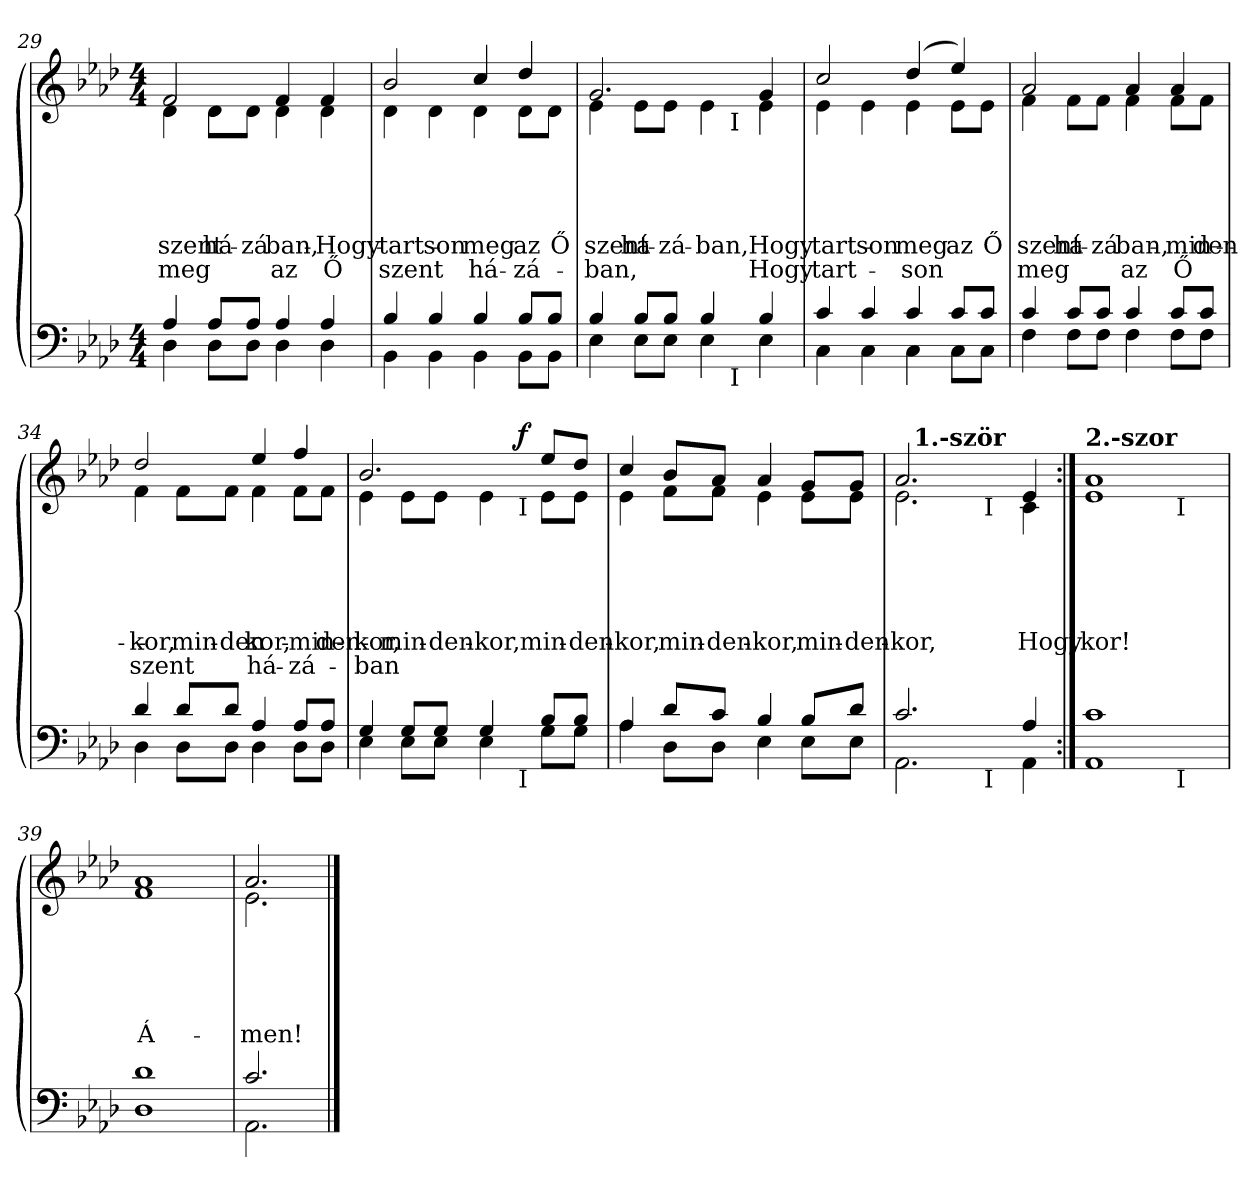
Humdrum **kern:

**kern	**kern	**text	**text	**text	**text	**text	**text	**dynam
*part2	*part1	*part1	*part1	*part1	*part1	*part1	*part1	*part1
*staff2	*staff1	*staff1	*staff1	*staff1	*staff1	*staff1	*staff1	*staff1
!!LO:LB:g=z
*clefF4	*clefG2	*	*	*	*	*	*	*
*k[b-e-a-d-]	*k[b-e-a-d-]	*	*	*	*	*	*	*
*A-:	*A-:	*	*	*	*	*	*	*
*M4/4	*M4/4	*	*	*	*	*	*	*
=29	=29	=29	=29	=29	=29	=29	=29	=29
*^	*	*	*	*	*	*	*	*
!	!	!	!	!	!	!	!	!LO:LY:a	!
*	*	*^	*	*	*	*	*	*	*
!	!	!	!	!	!	!	!	!LO:LY:b	!	!
4A-/	4D-\	2f/	4d-\	.	.	.	.	szent	meg	.
!	!	!	!	!	!	!	!	!LO:LY:b	!	!
8A-/L	8D-\L	.	8d-\L	.	.	.	.	há-	.	.
!	!	!	!	!	!	!	!	!LO:LY:b	!	!
8A-/J	8D-\J	.	8d-\J	.	.	.	.	-zá-	.	.
!	!	!	!	!	!	!	!	!	!LO:LY:a	!
!	!	!	!	!	!	!	!	!LO:LY:b	!	!
4A-/	4D-\	4f/	4d-\	.	.	.	.	-ban,	az	.
!	!	!	!	!	!	!	!	!	!LO:LY:a	!
!	!	!	!	!	!	!	!	!LO:LY:b	!	!
4A-/	4D-\	4f/	4d-\	.	.	.	.	Hogy	Ő	.
=30	=30	=30	=30	=30	=30	=30	=30	=30	=30	=30
!	!	!	!	!	!	!	!	!	!LO:LY:a	!
!	!	!	!	!	!	!	!	!LO:LY:b	!	!
4B-/	4BB-\	2b-/	4d-\	.	.	.	.	tart-	szent	.
!	!	!	!	!	!	!	!	!LO:LY:b	!	!
4B-/	4BB-\	.	4d-\	.	.	.	.	-son	.	.
!	!	!	!	!	!	!	!	!	!LO:LY:a	!
!	!	!	!	!	!	!	!	!LO:LY:b	!	!
4B-/	4BB-\	4cc/	4d-\	.	.	.	.	meg	há-	.
!	!	!	!	!	!	!	!	!	!LO:LY:a	!
!	!	!	!	!	!	!	!	!LO:LY:b	!	!
8B-/L	8BB-\L	4dd-/	8d-\L	.	.	.	.	az	-zá-	.
!	!	!	!	!	!	!	!	!LO:LY:b	!	!
8B-/J	8BB-\J	.	8d-\J	.	.	.	.	Ő	.	.
*	*	*v	*v	*	*	*	*	*	*	*
=31	=31	=31	=31	=31	=31	=31	=31	=31	=31
*	*	*^	*	*	*	*	*	*	*
!	!	!	!	!	!	!	!	!	!LO:LY:a	!
!	!	!	!	!	!	!	!	!LO:LY:b	!	!
*	*^	*	*^	*	*	*	*	*	*	*
4B-/	4E-\	2ryy	2.g/	4e-\	2ryy	.	.	.	.	szent	-ban,	.
!	!	!	!	!	!	!	!	!	!	!LO:LY:b	!	!
8B-/L	8E-\L	.	.	8e-\L	.	.	.	.	.	há-	.	.
!	!	!	!	!	!	!	!	!	!	!LO:LY:b	!	!
8B-/J	8E-\J	.	.	8e-\J	.	.	.	.	.	-zá-	.	.
!	!	!	!	!	!	!	!	!	!	!LO:LY:b	!	!
4B-/	4E-\	8ryy	.	4e-\	8ryy	.	.	.	.	-ban,	.	.
!	!	!	!	!	!LO:TX:b:t=I	!	!	!	!	!	!	!
!	!	!LO:TX:b:t=I	!	!	!	!	!	!	!	!	!	!
.	.	4.ryy	.	.	4.ryy	.	.	.	.	.	.	.
!	!	!	!	!	!	!	!	!	!	!	!LO:LY:a	!
!	!	!	!	!	!	!	!	!	!	!LO:LY:b	!	!
4B-/	4E-\	.	4g/	4e-\	.	.	.	.	.	Hogy	Hogy	.
*	*v	*v	*	*	*	*	*	*	*	*	*	*
*	*	*v	*v	*v	*	*	*	*	*	*	*
!!LO:LB:g=z
=32	=32	=32	=32	=32	=32	=32	=32	=32	=32
*	*^	*^	*	*	*	*	*	*	*
*	*	*	*	*^	*	*	*	*	*	*	*
!	!	!	!	!	!	!	!	!	!	!	!LO:LY:a	!
*	*v	*v	*	*	*	*	*	*	*	*	*	*
*	*	*	*v	*v	*	*	*	*	*	*	*
*	*^	*	*^	*	*	*	*	*	*	*
!	!	!	!	!	!	!	!	!	!	!LO:LY:b	!	!
*	*v	*v	*	*	*	*	*	*	*	*	*	*
*	*	*	*v	*v	*	*	*	*	*	*	*
4c/	4C\	2cc/	4e-\	.	.	.	.	tart-	tart-	.
!	!	!	!	!	!	!	!	!LO:LY:b	!	!
4c/	4C\	.	4e-\	.	.	.	.	-son	.	.
!	!	!	!	!	!	!	!	!	!LO:LY:a	!
!	!	!	!	!	!	!	!	!LO:LY:b	!	!
4c/	4C\	(>4dd-/	4e-\	.	.	.	.	meg	-son	.
!	!	!	!	!	!	!	!	!LO:LY:b	!	!
8c/L	8C\L	4ee-/)	8e-\L	.	.	.	.	az	.	.
!	!	!	!	!	!	!	!	!LO:LY:b	!	!
8c/J	8C\J	.	8e-\J	.	.	.	.	Ő	.	.
=33	=33	=33	=33	=33	=33	=33	=33	=33	=33	=33
!	!	!	!	!	!	!	!	!	!LO:LY:a	!
!	!	!	!	!	!	!	!	!LO:LY:b	!	!
4c/	4F\	2a-/	4f\	.	.	.	.	szent	meg	.
!	!	!	!	!	!	!	!	!LO:LY:b	!	!
8c/L	8F\L	.	8f\L	.	.	.	.	há-	.	.
!	!	!	!	!	!	!	!	!LO:LY:b	!	!
8c/J	8F\J	.	8f\J	.	.	.	.	-zá-	.	.
!	!	!	!	!	!	!	!	!	!LO:LY:a	!
!	!	!	!	!	!	!	!	!LO:LY:b	!	!
4c/	4F\	4a-/	4f\	.	.	.	.	-ban,	az	.
!	!	!	!	!	!	!	!	!	!LO:LY:a	!
!	!	!	!	!	!	!	!	!LO:LY:b	!	!
8c/L	8F\L	4a-/	8f\L	.	.	.	.	min-	Ő	.
!	!	!	!	!	!	!	!	!LO:LY:b	!	!
8c/J	8F\J	.	8f\J	.	.	.	.	-den-	.	.
=34	=34	=34	=34	=34	=34	=34	=34	=34	=34	=34
!	!	!	!	!	!	!	!	!	!LO:LY:a	!
!	!	!	!	!	!	!	!	!LO:LY:b	!	!
4d-/	4D-\	2dd-/	4f\	.	.	.	.	-kor,	szent	.
!	!	!	!	!	!	!	!	!LO:LY:b	!	!
8d-/L	8D-\L	.	8f\L	.	.	.	.	min-	.	.
!	!	!	!	!	!	!	!	!LO:LY:b	!	!
8d-/J	8D-\J	.	8f\J	.	.	.	.	-den-	.	.
!	!	!	!	!	!	!	!	!	!LO:LY:a	!
!	!	!	!	!	!	!	!	!LO:LY:b	!	!
4A-/	4D-\	4ee-/	4f\	.	.	.	.	-kor,	há-	.
!	!	!	!	!	!	!	!	!	!LO:LY:a	!
!	!	!	!	!	!	!	!	!LO:LY:b	!	!
8A-/L	8D-\L	4ff/	8f\L	.	.	.	.	min-	-zá-	.
!	!	!	!	!	!	!	!	!LO:LY:b	!	!
8A-/J	8D-\J	.	8f\J	.	.	.	.	-den-	.	.
*	*	*v	*v	*	*	*	*	*	*	*
!!LO:LB:g=z
=35	=35	=35	=35	=35	=35	=35	=35	=35	=35
*	*	*^	*	*	*	*	*	*	*
!	!	!	!	!	!	!	!	!	!LO:LY:a	!
!	!	!	!	!	!	!	!	!LO:LY:b	!	!
*	*^	*	*^	*	*	*	*	*	*	*
4G/	4E-\	2ryy	2.b-/	4e-\	2ryy	.	.	.	.	-kor,	-ban	.
!	!	!	!	!	!	!	!	!	!	!LO:LY:b	!	!
8G/L	8E-\L	.	.	8e-\L	.	.	.	.	.	min-	.	.
!	!	!	!	!	!	!	!	!	!	!LO:LY:b	!	!
8G/J	8E-\J	.	.	8e-\J	.	.	.	.	.	-den-	.	.
!	!	!	!	!	!	!	!	!	!	!LO:LY:b	!	!
4G/	4E-\	8ryy	.	4e-\	8ryy	.	.	.	.	-kor,	.	.
.	.	32ryy	.	.	32ryy	.	.	.	.	.	.	.
!	!	!	!	!	!LO:TX:b:t=I	!	!	!	!	!	!	!
!	!	!LO:TX:b:t=I	!	!	!	!	!	!	!	!	!	!
!	!	!	!	!	!	!	!	!	!	!	!	!LO:DY:a
.	.	4ryy	.	.	4ryy	.	.	.	.	.	.	f
!	!	!	!	!	!	!	!	!	!	!LO:LY:b	!	!
8B-/L	8G\L	.	8ee-/L	8e-\L	.	.	.	.	.	min-	.	.
!	!	!	!	!	!	!	!	!	!	!LO:LY:b	!	!
8B-/J	8G\J	.	8dd-/J	8e-\J	.	.	.	.	.	-den-	.	.
.	.	16.ryy	.	.	16.ryy	.	.	.	.	.	.	.
*	*v	*v	*	*	*	*	*	*	*	*	*	*
*	*	*	*v	*v	*	*	*	*	*	*	*
=36	=36	=36	=36	=36	=36	=36	=36	=36	=36	=36
*	*^	*	*^	*	*	*	*	*	*	*
!	!	!	!	!	!	!	!	!	!	!LO:LY:b	!	!
*	*v	*v	*	*	*	*	*	*	*	*	*	*
*	*	*	*v	*v	*	*	*	*	*	*	*
4A-/	4A-\	4cc/	4e-\	.	.	.	.	-kor,	.	.
!	!	!	!	!	!	!	!	!LO:LY:b	!	!
8d-/L	8D-\L	8b-/L	8f\L	.	.	.	.	min-	.	.
!	!	!	!	!	!	!	!	!LO:LY:b	!	!
8c/J	8D-\J	8a-/J	8f\J	.	.	.	.	-den-	.	.
!	!	!	!	!	!	!	!	!LO:LY:b	!	!
4B-/	4E-\	4a-/	4e-\	.	.	.	.	-kor,	.	.
!	!	!	!	!	!	!	!	!LO:LY:b	!	!
8B-/L	8E-\L	8g/L	8e-\L	.	.	.	.	min-	.	.
!	!	!	!	!	!	!	!	!LO:LY:b	!	!
8d-/J	8E-\J	8g/J	8e-\J	.	.	.	.	-den-	.	.
=37	=37	=37	=37	=37	=37	=37	=37	=37	=37	=37
!	!	!	!	!	!	!	!	!LO:LY:b	!	!
*	*^	*^	*^	*	*	*	*	*	*	*
2.c/	2.AA-\	2ryy	2.a-/	2.e-\	16ryy	2ryy	.	.	.	.	-kor,	.	.
!	!	!	!	!	!LO:TX:a:B:t=1.-ször	!	!	!	!	!	!	!	!
.	.	.	.	.	2...ryy	.	.	.	.	.	.	.	.
.	.	32ryy	.	.	.	32ryy	.	.	.	.	.	.	.
!	!	!	!	!	!	!LO:TX:b:t=I	!	!	!	!	!	!	!
!	!	!LO:TX:b:t=I	!	!	!	!	!	!	!	!	!	!	!
.	.	4...ryy	.	.	.	4...ryy	.	.	.	.	.	.	.
!	!	!	!	!	!	!	!	!	!	!	!LO:LY:b	!	!
4A-/	4AA-\	.	4e-/	4c\	.	.	.	.	.	.	Hogy	.	.
*	*	*	*	*v	*v	*v	*	*	*	*	*	*	*
=38:|!	=38:|!	=38:|!	=38:|!	=38:|!	=38:|!	=38:|!	=38:|!	=38:|!	=38:|!	=38:|!	=38:|!
*	*	*	*^	*^	*	*	*	*	*	*	*
!	!	!	!LO:TX:a:B:t=2.-szor	!	!	!	!	!	!	!	!	!	!
!	!	!	!	!	!	!	!	!	!	!	!LO:LY:b	!	!
*	*	*	*	*	*v	*v	*	*	*	*	*	*	*
1c	1AA-	2ryy	1a-	1e-	2ryy	.	.	.	.	kor!	.	.
.	.	8ryy	.	.	8ryy	.	.	.	.	.	.	.
!	!	!	!	!	!LO:TX:b:t=I	!	!	!	!	!	!	!
!	!	!LO:TX:b:t=I	!	!	!	!	!	!	!	!	!	!
.	.	4.ryy	.	.	4.ryy	.	.	.	.	.	.	.
*	*v	*v	*	*	*	*	*	*	*	*	*	*
*	*	*	*v	*v	*	*	*	*	*	*	*
=39	=39	=39	=39	=39	=39	=39	=39	=39	=39	=39
*	*^	*	*^	*	*	*	*	*	*	*
!	!	!	!	!	!	!	!	!	!	!LO:LY:b	!	!
*	*v	*v	*	*	*	*	*	*	*	*	*	*
*	*	*	*v	*v	*	*	*	*	*	*	*
1d-	1D-	1a-	1f	.	.	.	.	Á-	.	.
=40	=40	=40	=40	=40	=40	=40	=40	=40	=40	=40
!	!	!	!	!	!	!	!	!LO:LY:b	!	!
2.c/	2.AA-\	2.a-/	2.e-\	.	.	.	.	-men!	.	.
*v	*v	*	*	*	*	*	*	*	*	*
*	*v	*v	*	*	*	*	*	*	*
==	==	==	==	==	==	==	==	==
*-	*-	*-	*-	*-	*-	*-	*-	*-
